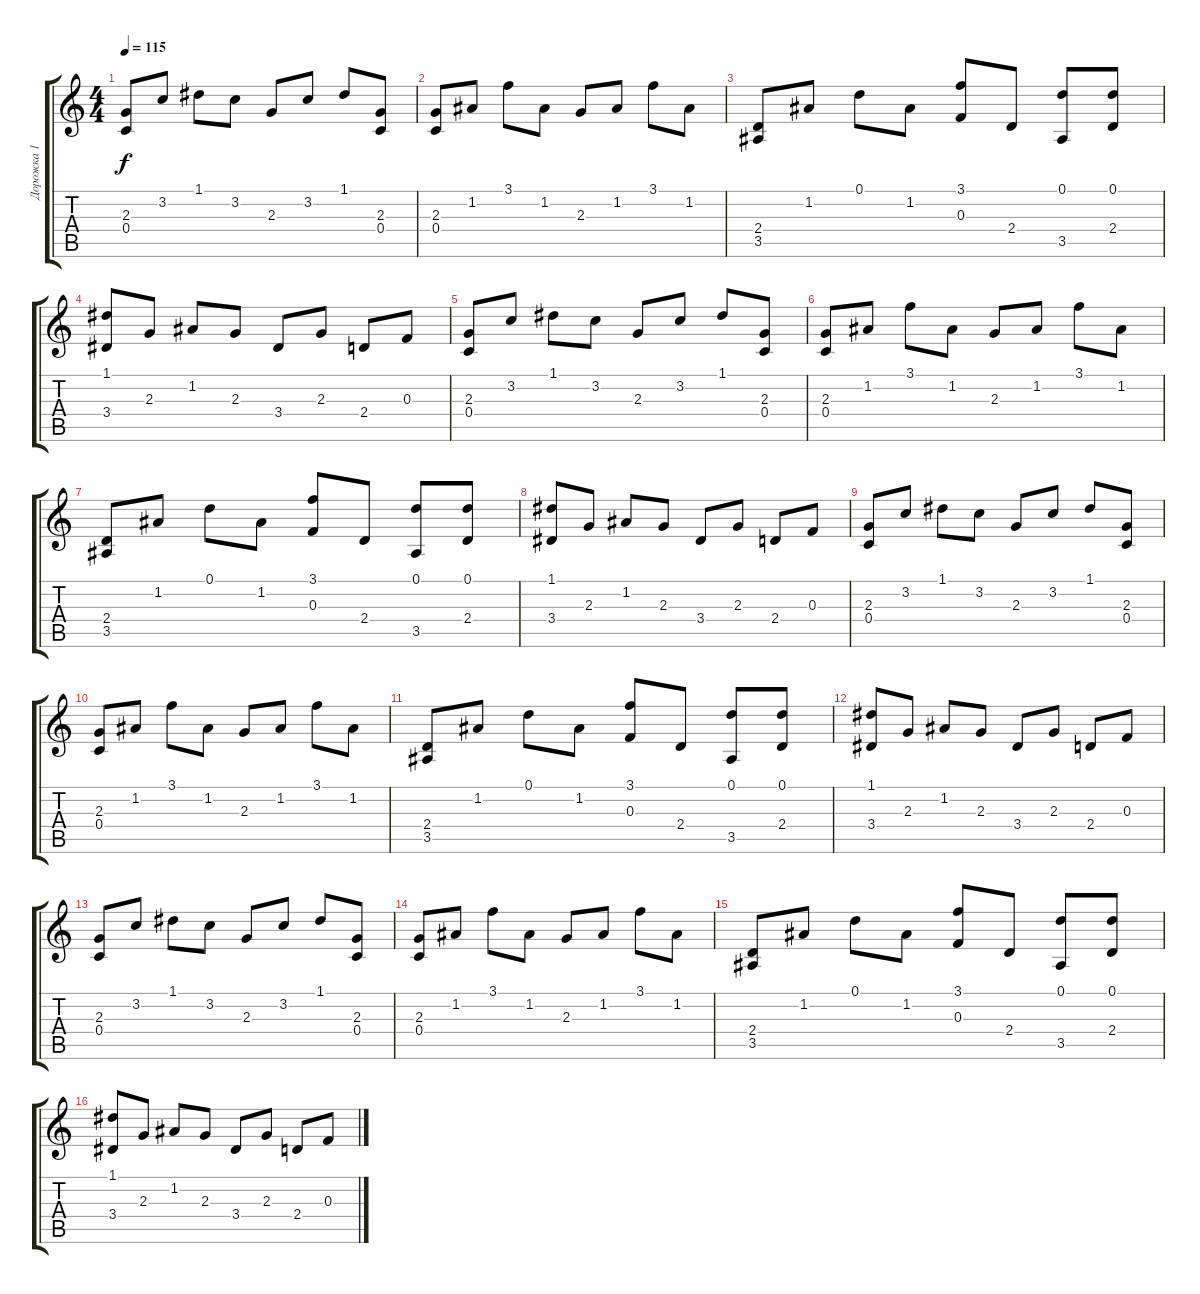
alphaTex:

\track ("Дорожка 1" "Дорожка 1") {instrument acousticguitarnylon}
\staff {score tabs}
\tuning (D4 A3 F3 C3 G2 D2) {hide}
\ts (4 4)
\tempo 115
\clef g2
\ks c
(2.3 0.4).8{dy f} 3.2.8 1.1.8 3.2.8 2.3.8 3.2.8 1.1.8 (2.3 0.4).8 |
(2.3 0.4).8 1.2.8 3.1.8 1.2.8 2.3.8 1.2.8 3.1.8 1.2.8 |
(2.4 3.5).8 1.2.8 0.1.8 1.2.8 (3.1 0.3).8 2.4.8 (0.1 3.5).8 (0.1 2.4).8 |
(1.1 3.4).8 2.3.8 1.2.8 2.3.8 3.4.8 2.3.8 2.4.8 0.3.8 |
(2.3 0.4).8 3.2.8 1.1.8 3.2.8 2.3.8 3.2.8 1.1.8 (2.3 0.4).8 |
(2.3 0.4).8 1.2.8 3.1.8 1.2.8 2.3.8 1.2.8 3.1.8 1.2.8 |
(2.4 3.5).8 1.2.8 0.1.8 1.2.8 (3.1 0.3).8 2.4.8 (0.1 3.5).8 (0.1 2.4).8 |
(1.1 3.4).8 2.3.8 1.2.8 2.3.8 3.4.8 2.3.8 2.4.8 0.3.8 |
(2.3 0.4).8 3.2.8 1.1.8 3.2.8 2.3.8 3.2.8 1.1.8 (2.3 0.4).8 |
(2.3 0.4).8 1.2.8 3.1.8 1.2.8 2.3.8 1.2.8 3.1.8 1.2.8 |
(2.4 3.5).8 1.2.8 0.1.8 1.2.8 (3.1 0.3).8 2.4.8 (0.1 3.5).8 (0.1 2.4).8 |
(1.1 3.4).8 2.3.8 1.2.8 2.3.8 3.4.8 2.3.8 2.4.8 0.3.8 |
(2.3 0.4).8 3.2.8 1.1.8 3.2.8 2.3.8 3.2.8 1.1.8 (2.3 0.4).8 |
(2.3 0.4).8 1.2.8 3.1.8 1.2.8 2.3.8 1.2.8 3.1.8 1.2.8 |
(2.4 3.5).8 1.2.8 0.1.8 1.2.8 (3.1 0.3).8 2.4.8 (0.1 3.5).8 (0.1 2.4).8 |
(1.1 3.4).8 2.3.8 1.2.8 2.3.8 3.4.8 2.3.8 2.4.8 0.3.8
